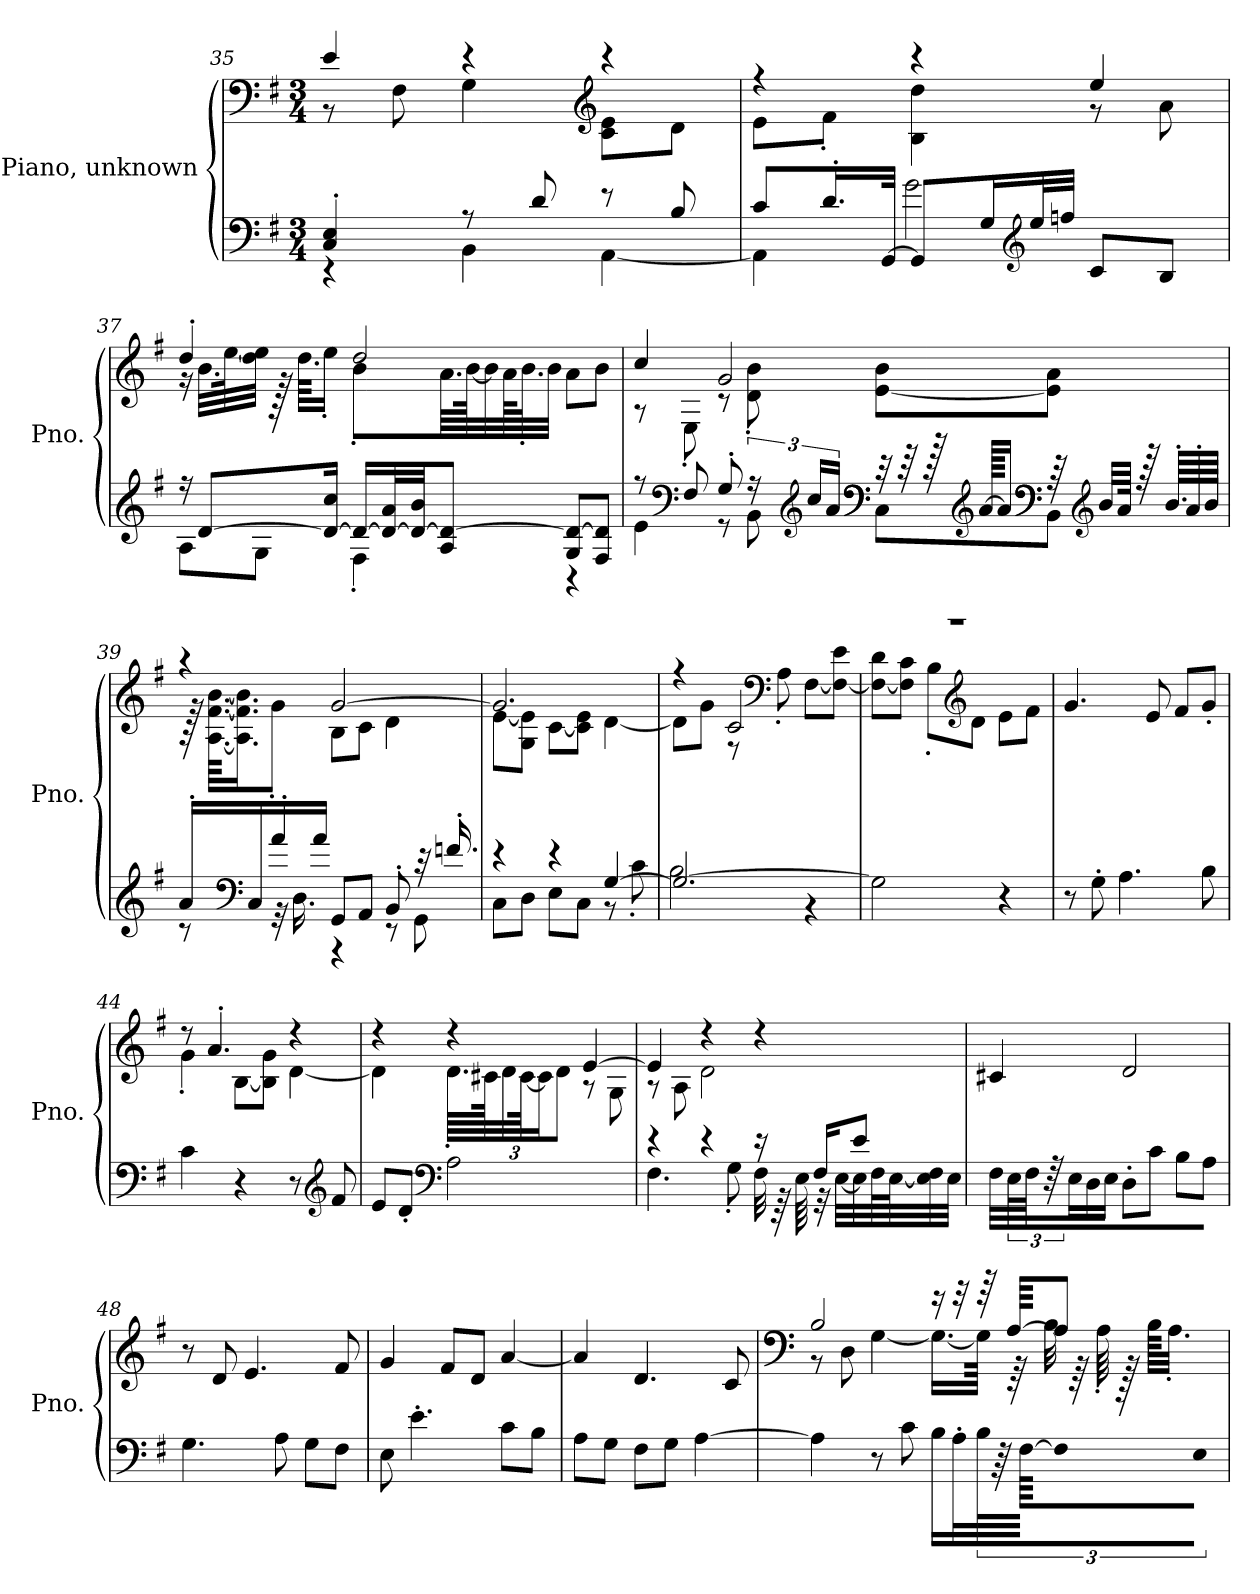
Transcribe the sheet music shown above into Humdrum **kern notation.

**kern	**kern
*part1	*part1
*staff2	*staff1
*I"Piano, unknown	*
*I'Pno.	*
!!LO:PB:g=z
*clefF4	*clefF4
*k[f#]	*k[f#]
*M3/4	*M3/4
=35	=35
*^	*^
4C/' 4E/'	4r	4e/	8r
.	.	.	8F#\
8r	4BB\	4r	4G\
8d/	.	.	.
*	*	*clefG2	*
8r	[4AA\	4r	8c\ 8e\L
8B/	.	.	8d\J
=36	=36	=36	=36
8c/L	4AA\]	4r	8e\L
16.d'/L	.	.	8f#'\J
[32GG/JJk	.	.	.
8GG/L]	2g\	4r	4B\ 4dd\
16G/L	.	.	.
*clefG2	*	*	*
32ee/L	.	.	.
32ffn/JJJ	.	.	.
8c/L	.	4ee/	8r
8B/J	.	.	8a\
!!LO:LB:g=z	!!
=37	=37	=37	=37
16r	8A\L	4dd'/	16r
[8d/L	.	.	32.b\LLL
.	.	.	[64ee\K
.	8G\J	.	32dd\ 32ee\]JJJ
.	.	.	128r
.	.	.	64.dd\KKLL
16d/_ 16cc/Jk	.	.	16ee'\JJ
16d/LL_	4F#'\	2dd/	8b'\L
32d/_ 32a/L	.	.	.
32d/_ 32b/JJ	.	.	.
8A/ 8d/_J	.	.	64.a\LLL
.	.	.	[128b\JK
.	.	.	32b\]
.	.	.	128a\KL
.	.	.	64.b'\J
.	.	.	32b\JJJ
8G/ 8d/_L	4r	.	8a\L
8F#/ 8d/]J	.	.	8b\J
!!LO:LB:g=z	!!
=38	=38	=38	=38
8r	4e\	4cc/	8r
*clefF4	*	*	*
8F#/	.	.	8E'\
8G'/	8r	2g/	8r
24r	8BB\	.	8d\' 8b\'
*clefG2	*	*	*
24cc/LL	.	.	.
24a/JJ	.	.	.
*clefF4	*	*	*
32r	8C\L	.	[8e\ 8b\L
64r	.	.	.
128r	.	.	.
*clefG2	*	*	*
[128a/KKKLL	.	.	.
16a/JJ]	.	.	.
*clefF4	*	*	*
64r	8BB\J	.	8e\] 8a\J
*clefG2	*	*	*
32b/LLL	.	.	.
64a/JJJk	.	.	.
128r	.	.	.
64.b'/LLLL	.	.	.
64a'/	.	.	.
64b/JJJJ	.	.	.
!!LO:LB:g=z	!!
=39	=39	=39	=39
16a'/LL	8r	4r	128r
.	.	.	[64.A\ [64.f#\ [64.b\KKLL
.	.	.	16.A\] 16.f#\] 16.b\]J
*clefF4	*	*	*
16C/	.	.	.
16a'/	32r	.	8g'\J
.	16.D\	.	.
16a/JJ	.	.	.
8GG/L	4r	[2g/	8B\L
8AA/J	.	.	8c\J
8BB'/	8r	.	4d\
32r	8GG\	.	.
16.fn'/	.	.	.
=40	=40	=40	=40
4r	8C\L	2.g/]	[8e\L
.	8D\J	.	8G\ 8e\]J
4r	8E\L	.	[8c\L
.	8C\J	.	8c\] 8e\J
[4G/	8r	.	[4d\
.	8c'\	.	.
=41	=41	=41	=41
2.G/_	2B\	4r	8d\L]
.	.	.	8g\J
.	.	2c/	8r
*	*	*clefF4	*
.	.	.	8A'\
.	4r	.	[8F#\L
.	.	.	8F#\_ 8e\J
*v	*v	*	*
=42	=42	=42
2G\]	2.r	8F#\_ 8d\L
.	.	8F#\] 8c\J
.	.	8B'\L
*	*clefG2	*
.	.	8d\J
4r	.	8e\L
.	.	8f#\J
*	*v	*v
!!LO:LB:g=z
=43	=43
8r	4.g/
8G'\	.
4.A\	.
.	8e/
.	8f#/L
8B\	8g'/J
=44	=44
*	*^
4c\	8r	4g'\
.	4.a'/	.
4r	.	[8B\L
.	.	8B\] 8g\J
8r	4r	[4d\
*clefG2	*	*
8f#/	.	.
=45	=45	=45
8e/L	4r	4d\]
8d'/J	.	.
*clefF4	*	*
2A\	4r	64.d'\LLLL
.	.	128c#X\JK
*	*	*Xbrackettup
.	.	48d\
.	.	[96c#\JK
.	.	16c#\J]
.	.	8d\J
.	[4e/	8r
.	.	8G\
=46	=46	=46
*^	*	*
4r	4.F#\	4e/]	8r
.	.	.	8A\
4r	.	4r	2d\
.	8G'\	.	.
16r	32F#\	4r	.
.	64r	.	.
.	64E\	.	.
16F#/KL	32r	.	.
.	[32E\LLL	.	.
8e/J	32E\]	.	.
.	64F#\L	.	.
.	[64E\J	.	.
.	32E\] 32F#\	.	.
.	32E\JJJ	.	.
*v	*v	*	*
*	*v	*v
!!LO:LB:g=z
=47	=47
32F#\LLL	4c#X/
96E\L	.
96F#\JJJJ	.
96r	.
16E\LL	.
16D\	.
16E\JJ	.
8D'\L	2d/
8c\J	.
8B\L	.
8A\J	.
=48	=48
4.G\	8r
.	8d/
.	4.e/
8A\	.
8G\L	.
8F#\J	8f#/
=49	=49
8E\	4g/
4.e'\	.
.	8f#/L
.	8d/J
8c\L	[4a/
8B\J	.
=50	=50
8A\L	4a/]
8G\J	.
8F#\L	4.d/
8G\J	.
[4A\	.
.	8c/
!!LO:PB:g=z
=51	=51
*	*clefF4
*	*^
4A\]	2B/	8r
.	.	8D\
8r	.	[4G\
8c\	.	.
16B\LL	16r	16.G\LL_
32A'\L	32r	.
96B\JJJk	64r	64G\JJkk]
96r	.	.
.	[64A/KKKL	64r
[96F#\KKLL	.	.
16F#\]	8A/J]	32B\
.	.	64r
.	.	64A'\
16E\JJ	.	128r
.	.	128B\KKLLL
.	.	32.A'\JJJ
*	*v	*v
=	=
*-	*-
